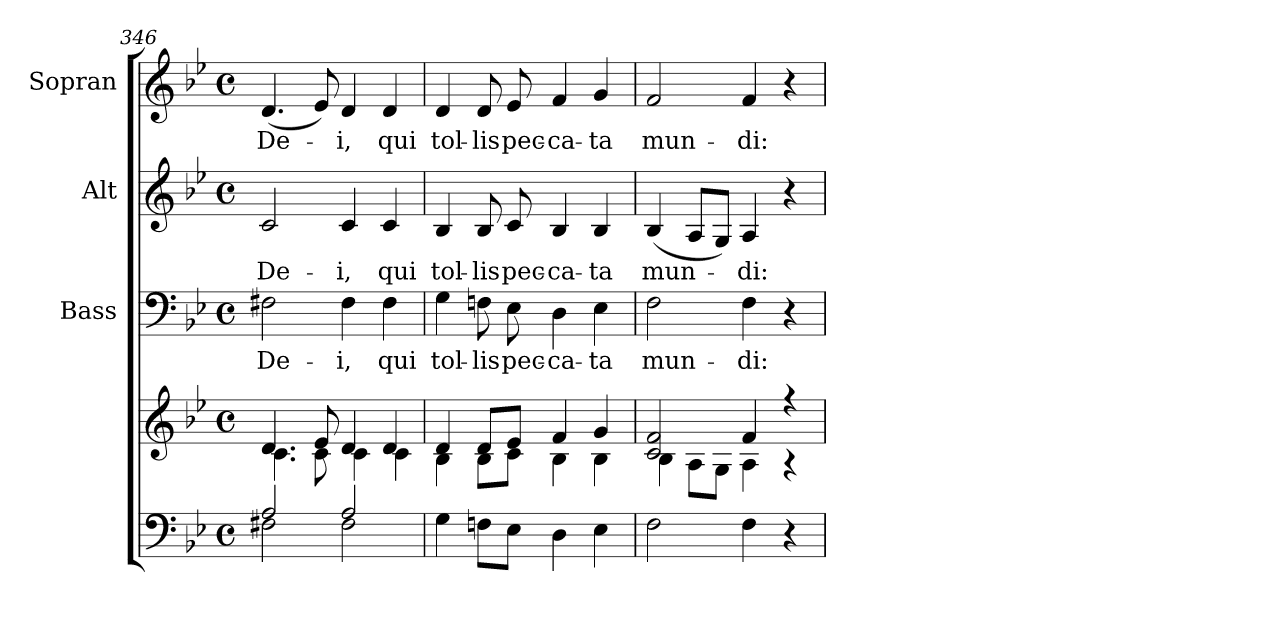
**kern	**kern	**kern	**text	**kern	**text	**kern	**text
*part4	*part4	*part3	*part3	*part2	*part2	*part1	*part1
*staff5	*staff4	*staff3	*staff3	*staff2	*staff2	*staff1	*staff1
*	*	*I"Bass	*	*I"Alt	*	*I"Sopran	*
*	*	*I'B.	*	*I'A.	*	*I'S.	*
*clefF4	*clefG2	*clefF4	*	*clefG2	*	*clefG2	*
*k[b-e-]	*k[b-e-]	*k[b-e-]	*	*k[b-e-]	*	*k[b-e-]	*
*B-:	*B-:	*B-:	*	*B-:	*	*B-:	*
*M4/4	*M4/4	*M4/4	*	*M4/4	*	*M4/4	*
*met(c)	*met(c)	*met(c)	*	*met(c)	*	*met(c)	*
=346	=346	=346	=346	=346	=346	=346	=346
*^	*^	*	*	*	*	*	*
!	!	!	!	!	!LO:LY:b	!	!LO:LY:b	!	!LO:LY:b
2A/	2F#X\	4.d/	4.c\	2F#X\	De-	2c/	De-	(<4.d/	De-
.	.	8e-/	8c\	.	.	.	.	8e-/)	.
!	!	!	!	!	!LO:LY:b	!	!LO:LY:b	!	!LO:LY:b
2A/	2F#\	4d/	4c\	4F#\	-i,	4c/	-i,	4d/	-i,
!	!	!	!	!	!LO:LY:b	!	!LO:LY:b	!	!LO:LY:b
.	.	4d/	4c\	4F#\	qui	4c/	qui	4d/	qui
*v	*v	*	*	*	*	*	*	*	*
=347	=347	=347	=347	=347	=347	=347	=347	=347
!	!	!	!	!LO:LY:b	!	!LO:LY:b	!	!LO:LY:b
4G\	4d/	4B-\	4G\	tol-	4B-/	tol-	4d/	tol-
!	!	!	!	!LO:LY:b	!	!LO:LY:b	!	!LO:LY:b
8Fn\L	8d/L	8B-\L	8Fn\	-lis	8B-/	-lis	8d/	-lis
!	!	!	!	!LO:LY:b	!	!LO:LY:b	!	!LO:LY:b
8E-\J	8e-/J	8c\J	8E-\	pec-	8c/	pec-	8e-/	pec-
!	!	!	!	!LO:LY:b	!	!LO:LY:b	!	!LO:LY:b
4D\	4f/	4B-\	4D\	-ca-	4B-/	-ca-	4f/	-ca-
!	!	!	!	!LO:LY:b	!	!LO:LY:b	!	!LO:LY:b
4E-\	4g/	4B-\	4E-\	-ta	4B-/	-ta	4g/	-ta
=348	=348	=348	=348	=348	=348	=348	=348	=348
!	!	!	!	!LO:LY:b	!	!LO:LY:b	!	!LO:LY:b
2F\	2c/ 2f/	4B-\	2F\	mun-	(<4B-/	mun-	2f/	mun-
.	.	8A\L	.	.	8A/L	.	.	.
.	.	8G\J	.	.	8G/J)	.	.	.
!	!	!	!	!LO:LY:b	!	!LO:LY:b	!	!LO:LY:b
4F\	4f/	4A\	4F\	-di:	4A/	-di:	4f/	-di:
4r	4r	4r	4r	.	4r	.	4r	.
*	*v	*v	*	*	*	*	*	*
=	=	=	=	=	=	=	=
*-	*-	*-	*-	*-	*-	*-	*-
